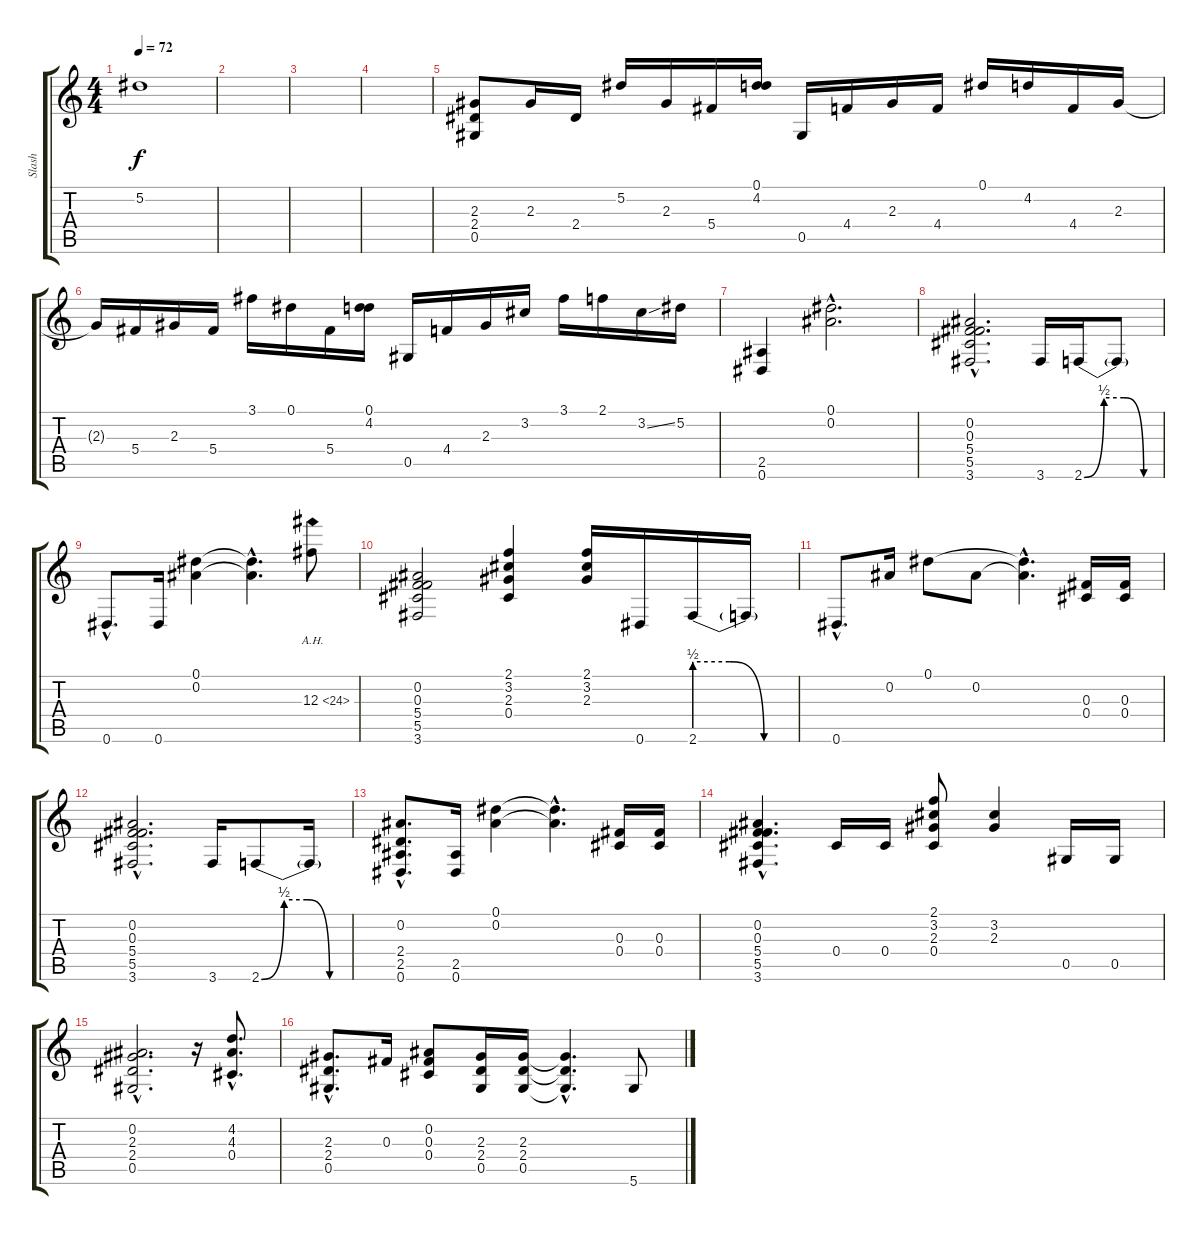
\track ("Slash" "Slash") {instrument distortionguitar}
\staff {score tabs}
\tuning (Eb4 Bb3 Gb3 Db3 Ab2 Eb2) {hide}
\ts (4 4)
\tempo 72
\clef g2
\ks c
5.2.1{dy f} |
|
|
|
(2.3 2.4 0.5).8{balance 1} 2.3.16 2.4.16 5.2.16 2.3.16 5.4.16 (0.1 4.2).16 0.5.16 4.4.16 2.3.16 4.4.16 0.1.16 4.2.16 4.4.16 2.3.16 |
2.3{t}.16 5.4.16 2.3.16 5.4.16 3.1.16 0.1.16 5.4.16 (0.1 4.2).16 0.5.16 4.4.16 2.3.16 3.2.16 3.1.16 2.1.16 3.2{ss}.16 5.2.16 |
(2.5 0.6).4 (0.1{hac} 0.2{hac}).2{d} |
(0.2{hac} 0.3{hac} 5.4{hac} 5.5{hac} 3.6{hac}).2{d} 3.6.16 2.6{be (custom 0 0 15 2 30 2 45 0 60 0)}.16 2.6{t}.8 |
0.6{hac}.8{d} 0.6.16 (0.1 0.2).4 (0.1{hac t} 0.2{hac t}).4{d} 12.3{ah 12}.8 |
(0.2 0.3 5.4 5.5 3.6).2 (2.1 3.2 2.3 0.4).4 (2.1 3.2 2.3).16 0.6.16 2.6{be (custom 0 2 20 2 40 0 60 0)}.16 2.6{t}.16 |
0.6{hac}.8{d} 0.2.16 0.1.8 0.2.8 (0.1{hac t} 0.2{hac t}).4{d} (0.3 0.4).16 (0.3 0.4).16 |
(0.2{hac} 0.3{hac} 5.4{hac} 5.5{hac} 3.6{hac}).2{d} 3.6.16 2.6{be (custom 0 0 15 2 30 2 45 0 60 0)}.8 2.6{t}.16 |
(0.2{hac} 2.4{hac} 2.5{hac} 0.6{hac}).8{d} (2.5 0.6).16 (0.1 0.2).4 (0.1{hac t} 0.2{hac t}).4{d} (0.3 0.4).16 (0.3 0.4).16 |
(0.2{hac} 0.3{hac} 5.4{hac} 5.5{hac} 3.6{hac}).4{d} 0.4.16 0.4.16 (2.1 3.2 2.3 0.4).8 (3.2 2.3).4 0.5.16 0.5.16 |
(0.2{hac} 2.3{hac} 2.4{hac} 0.5{hac}).2{d} r.16 (4.2{hac} 4.3{hac} 0.4{hac}).8{d} |
(2.3{hac} 2.4{hac} 0.5{hac}).8{d} 0.3.16 (0.2 0.3 0.4).8 (2.3 2.4 0.5).16 (2.3 2.4 0.5).16 (2.3{hac t} 2.4{hac t} 0.5{hac t}).4{d} 5.6.8
